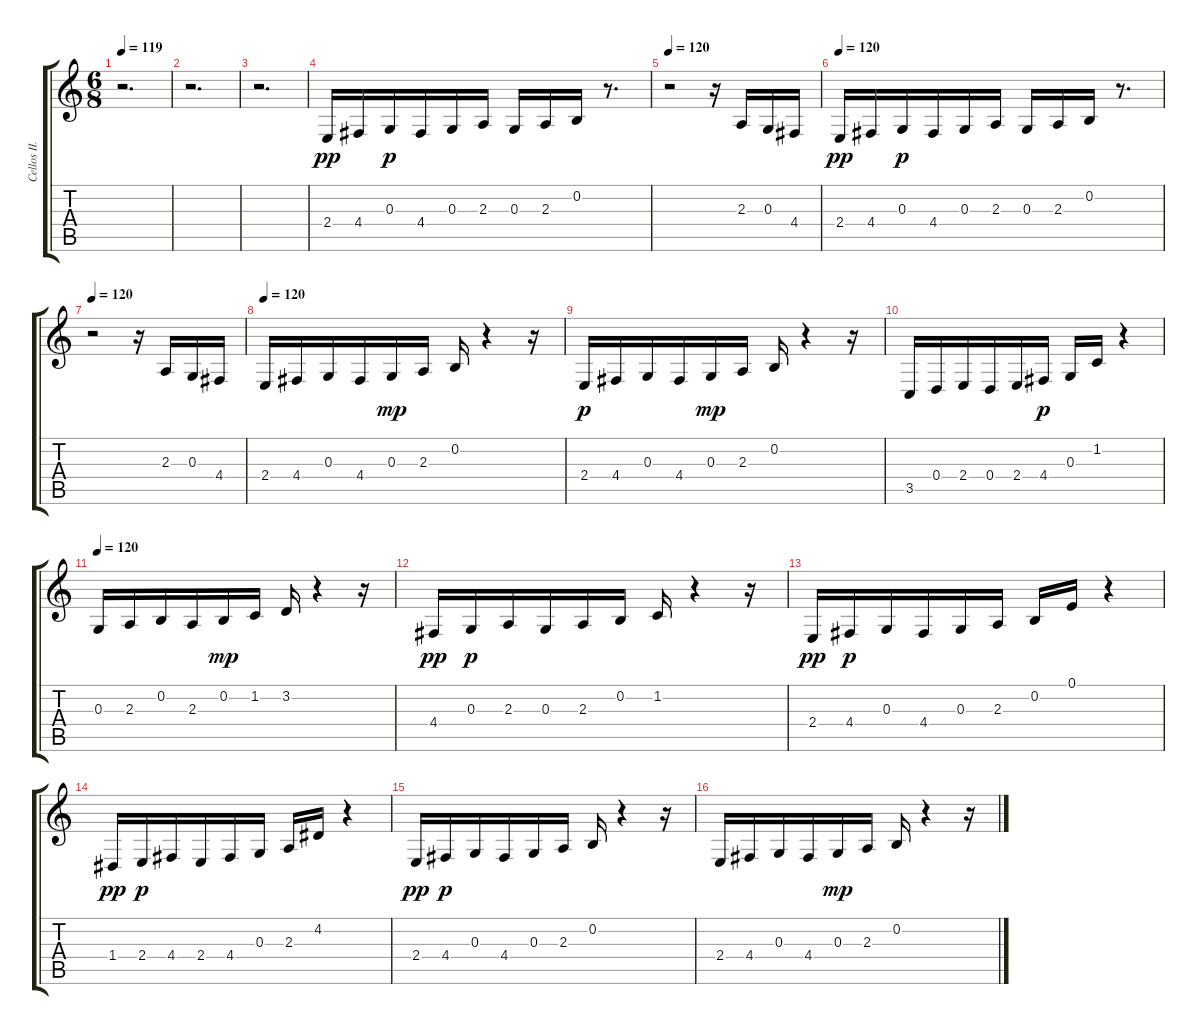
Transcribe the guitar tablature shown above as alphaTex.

\track ("Cellos II." "Cellos II.") {instrument pizzicatostrings}
\staff {score tabs}
\tuning (E4 B3 G3 D3 A2 E2) {hide}
\ts (6 8)
\tempo 119
\clef g2
\ks c
r.2{d dy pp} |
r.2{d} |
r.2{d} |
2.4.16 4.4.16 0.3.16{dy p} 4.4.16 0.3.16 2.3.16 0.3.16 2.3.16 0.2.16 r.8{d} |
\tempo 120
r.2 r.16 2.3.16 0.3.16 4.4.16 |
\tempo 120
2.4.16{dy pp} 4.4.16 0.3.16{dy p} 4.4.16 0.3.16 2.3.16 0.3.16 2.3.16 0.2.16 r.8{d} |
\tempo 120
r.2 r.16 2.3.16 0.3.16 4.4.16 |
\tempo 120
2.4.16 4.4.16 0.3.16 4.4.16 0.3.16{dy mp} 2.3.16 0.2.16 r.4 r.16 |
2.4.16{dy p} 4.4.16 0.3.16 4.4.16 0.3.16{dy mp} 2.3.16 0.2.16 r.4 r.16 |
3.5.16 0.4.16 2.4.16 0.4.16 2.4.16 4.4.16{dy p} 0.3.16 1.2.16 r.4 |
\tempo 120
0.3.16 2.3.16 0.2.16 2.3.16 0.2.16{dy mp} 1.2.16 3.2.16 r.4 r.16 |
4.4.16{dy pp} 0.3.16{dy p} 2.3.16 0.3.16 2.3.16 0.2.16 1.2.16 r.4 r.16 |
2.4.16{dy pp} 4.4.16{dy p} 0.3.16 4.4.16 0.3.16 2.3.16 0.2.16 0.1.16 r.4 |
1.4.16{dy pp} 2.4.16{dy p} 4.4.16 2.4.16 4.4.16 0.3.16 2.3.16 4.2.16 r.4 |
2.4.16{dy pp} 4.4.16{dy p} 0.3.16 4.4.16 0.3.16 2.3.16 0.2.16 r.4 r.16 |
2.4.16 4.4.16 0.3.16 4.4.16 0.3.16{dy mp} 2.3.16 0.2.16 r.4 r.16
